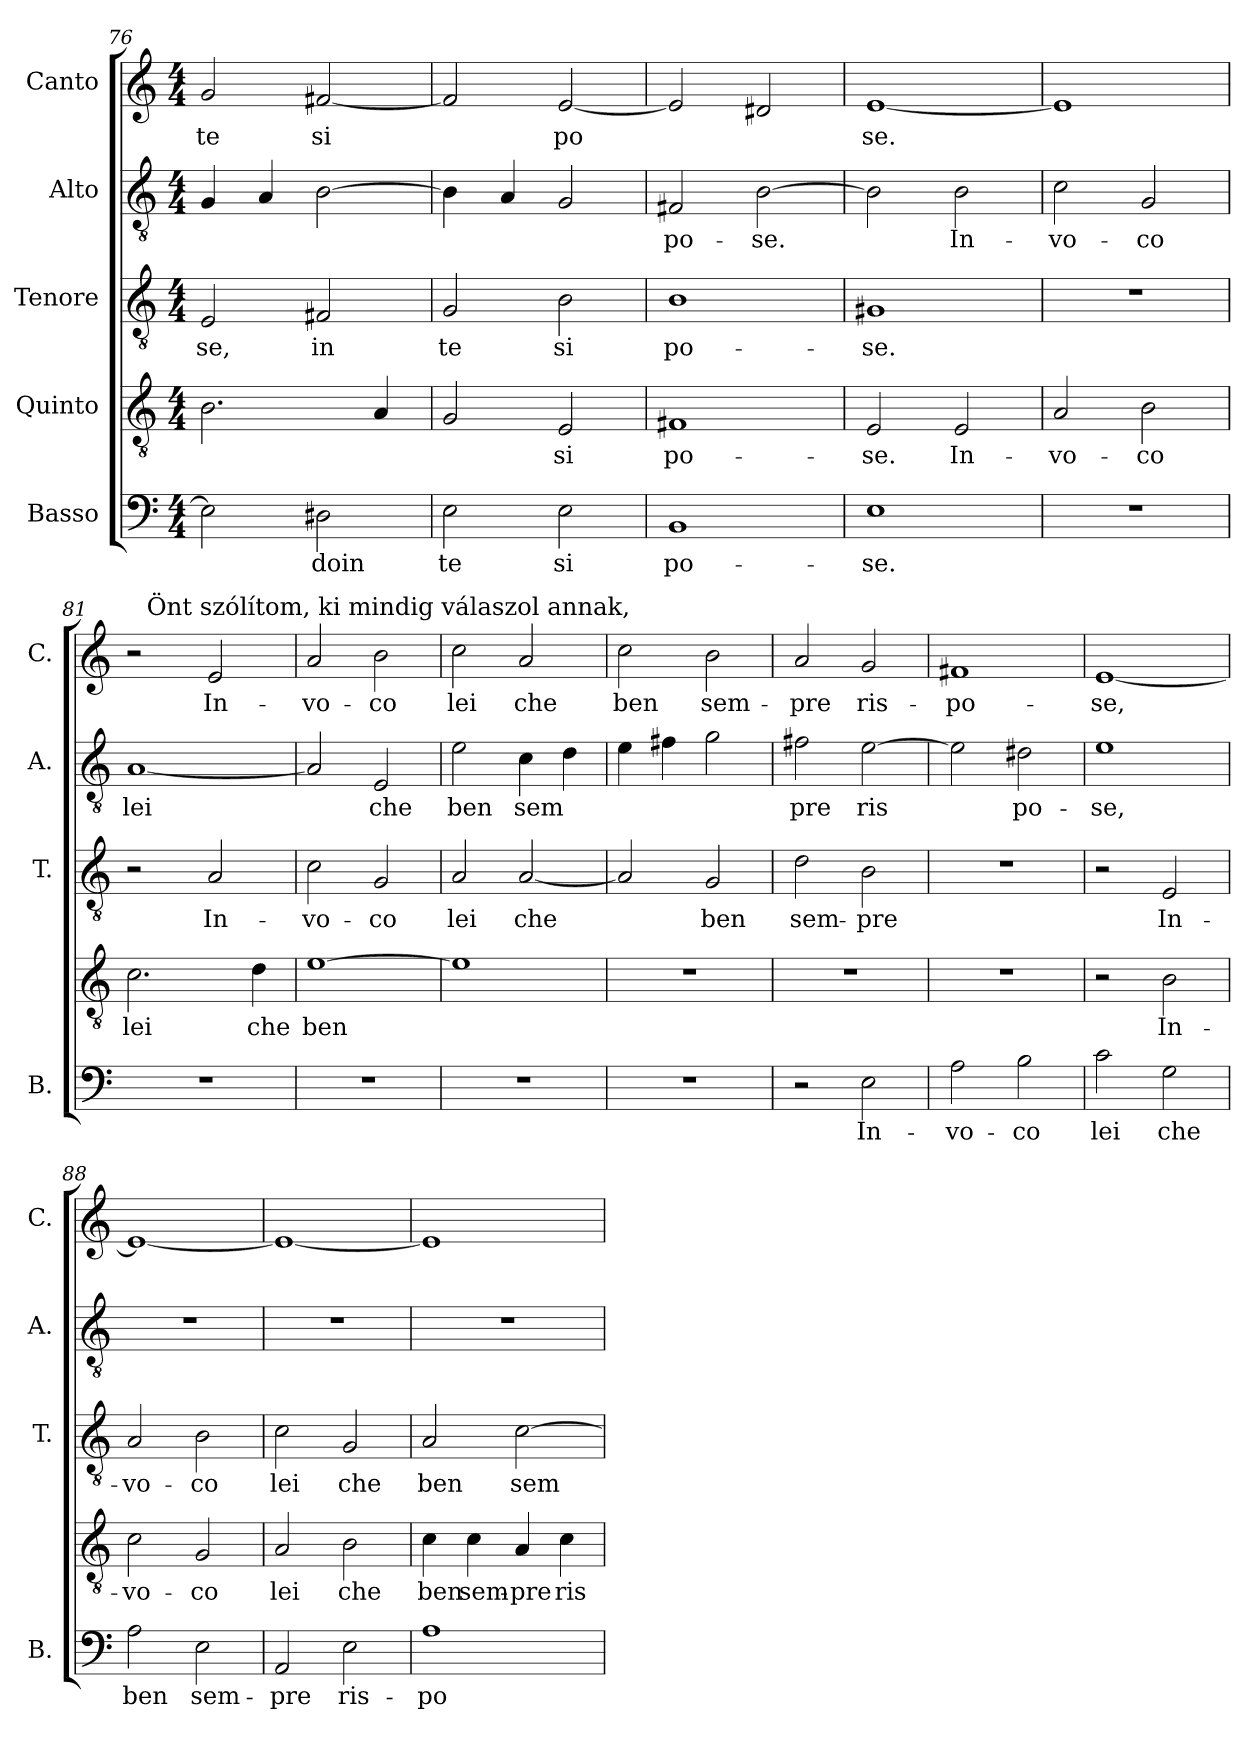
**kern	**text	**kern	**text	**kern	**text	**kern	**text	**kern	**text
*part5	*part5	*part4	*part4	*part3	*part3	*part2	*part2	*part1	*part1
*staff5	*staff5	*staff4	*staff4	*staff3	*staff3	*staff2	*staff2	*staff1	*staff1
*I"Basso	*	*I"Quinto	*	*I"Tenore	*	*I"Alto	*	*I"Canto	*
*I'B.	*	*	*	*I'T.	*	*I'A.	*	*I'C.	*
*clefF4	*	*clefGv2	*	*clefGv2	*	*clefGv2	*	*clefG2	*
*k[]	*	*k[]	*	*k[]	*	*k[]	*	*k[]	*
*C:	*	*C:	*	*C:	*	*C:	*	*C:	*
*M4/4	*	*M4/4	*	*M4/4	*	*M4/4	*	*M4/4	*
=76	=76	=76	=76	=76	=76	=76	=76	=76	=76
!	!LO:LY:b:cj	!	!LO:LY:b:cj	!	!LO:LY:b:cj	!	!LO:LY:b:cj	!	!LO:LY:b:cj
2E\]	--	2.B\	.	2E/	-se,	4G/	.	2g/	te
!	!	!	!	!	!	!	!LO:LY:b:cj	!	!
.	.	.	.	.	.	4A/	.	.	.
!	!LO:LY:b:cj	!	!	!	!LO:LY:b:cj	!	!LO:LY:b:cj	!	!LO:LY:b:cj
2D#X\	-doin	.	.	2F#X/	in	[>2B\	.	[<2f#X/	si
!	!	!	!LO:LY:b:cj	!	!	!	!	!	!
.	.	4A/	.	.	.	.	.	.	.
=77	=77	=77	=77	=77	=77	=77	=77	=77	=77
!	!LO:LY:b:cj	!	!LO:LY:b:cj	!	!LO:LY:b:cj	!	!LO:LY:b:cj	!	!LO:LY:b:cj
2E\	te	2G/	.	2G/	te	4B\]	.	2f#/]	.
!	!	!	!	!	!	!	!LO:LY:b:cj	!	!
.	.	.	.	.	.	4A/	.	.	.
!	!LO:LY:b:cj	!	!LO:LY:b:cj	!	!LO:LY:b:cj	!	!LO:LY:b:cj	!	!LO:LY:b:cj
2E\	si	2E/	si	2B\	si	2G/	.	[<2e/	po-
=78	=78	=78	=78	=78	=78	=78	=78	=78	=78
!	!LO:LY:b:cj	!	!LO:LY:b:cj	!	!LO:LY:b:cj	!	!LO:LY:b:cj	!	!LO:LY:b:cj
1BB	po-	1F#X	po-	1B	po-	2F#X/	po-	2e/]	--
!	!	!	!	!	!	!	!LO:LY:b:cj	!	!LO:LY:b:cj
.	.	.	.	.	.	[>2B\	-se.	2d#X/	--
=79	=79	=79	=79	=79	=79	=79	=79	=79	=79
!	!LO:LY:b:cj	!	!LO:LY:b:cj	!	!LO:LY:b:cj	!	!LO:LY:b:cj	!	!LO:LY:b:cj
1E	-se.	2E/	-se.	1G#X	-se.	2B\]	.	[<1e	-se.
!	!	!	!LO:LY:b:cj	!	!	!	!LO:LY:b:cj	!	!
.	.	2E/	In-	.	.	2B\	In-	.	.
=80	=80	=80	=80	=80	=80	=80	=80	=80	=80
!	!	!	!LO:LY:b:cj	!	!	!	!LO:LY:b:cj	!	!LO:LY:b:cj
1r	.	2A/	-vo-	1r	.	2c\	-vo-	1e]	.
!	!	!	!LO:LY:b:cj	!	!	!	!LO:LY:b:cj	!	!
.	.	2B\	-co	.	.	2G/	-co	.	.
!!LO:PB:g=z
=81	=81	=81	=81	=81	=81	=81	=81	=81	=81
!	!	!	!LO:LY:b:cj	!	!	!	!LO:LY:b:cj	!	!
*	*	*	*	*	*	*	*	*^	*
1r	.	2.c\	lei	2r	.	[<1A	lei	2r	16ryy	.
!	!	!	!	!	!	!	!	!	!LO:TX:a:t=Önt szólítom, ki mindig válaszol annak,	!
.	.	.	.	.	.	.	.	.	2...ryy	.
!	!	!	!	!	!LO:LY:b:cj	!	!	!	!	!LO:LY:b:cj
.	.	.	.	2A/	In-	.	.	2e/	.	In-
!	!	!	!LO:LY:b:cj	!	!	!	!	!	!	!
.	.	4d\	che	.	.	.	.	.	.	.
=82	=82	=82	=82	=82	=82	=82	=82	=82	=82	=82
!	!	!	!LO:LY:b:cj	!	!LO:LY:b:cj	!	!LO:LY:b:cj	!	!	!LO:LY:b:cj
*	*	*	*	*	*	*	*	*v	*v	*
1r	.	[>1e	ben	2c\	-vo-	2A/]	.	2a/	-vo-
!	!	!	!	!	!LO:LY:b:cj	!	!LO:LY:b:cj	!	!LO:LY:b:cj
.	.	.	.	2G/	-co	2E/	che	2b\	-co
=83	=83	=83	=83	=83	=83	=83	=83	=83	=83
!	!	!	!LO:LY:b:cj	!	!LO:LY:b:cj	!	!LO:LY:b:cj	!	!LO:LY:b:cj
1r	.	1e]	.	2A/	lei	2e\	ben	2cc\	lei
!	!	!	!	!	!LO:LY:b:cj	!	!LO:LY:b:cj	!	!LO:LY:b:cj
.	.	.	.	[<2A/	che	4c\	sem-	2a/	che
!	!	!	!	!	!	!	!LO:LY:b:cj	!	!
.	.	.	.	.	.	4d\	--	.	.
=84	=84	=84	=84	=84	=84	=84	=84	=84	=84
!	!	!	!	!	!LO:LY:b:cj	!	!LO:LY:b:cj	!	!LO:LY:b:cj
1r	.	1r	.	2A/]	.	4e\	--	2cc\	ben
!	!	!	!	!	!	!	!LO:LY:b:cj	!	!
.	.	.	.	.	.	4f#X\	--	.	.
!	!	!	!	!	!LO:LY:b:cj	!	!LO:LY:b:cj	!	!LO:LY:b:cj
.	.	.	.	2G/	ben	2g\	--	2b\	sem-
=85	=85	=85	=85	=85	=85	=85	=85	=85	=85
!	!	!	!	!	!LO:LY:b:cj	!	!LO:LY:b:cj	!	!LO:LY:b:cj
2r	.	1r	.	2d\	sem-	2f#X\	-pre	2a/	-pre
!	!LO:LY:b:cj	!	!	!	!LO:LY:b:cj	!	!LO:LY:b:cj	!	!LO:LY:b:cj
2E\	In-	.	.	2B\	-pre	[>2e\	ris-	2g/	ris-
=86	=86	=86	=86	=86	=86	=86	=86	=86	=86
!	!LO:LY:b:cj	!	!	!	!	!	!LO:LY:b:cj	!	!LO:LY:b:cj
2A\	-vo-	1r	.	1r	.	2e\]	--	1f#X	-po-
!	!LO:LY:b:cj	!	!	!	!	!	!LO:LY:b:cj	!	!
2B\	-co	.	.	.	.	2d#X\	-po-	.	.
=87	=87	=87	=87	=87	=87	=87	=87	=87	=87
!	!LO:LY:b:cj	!	!	!	!	!	!LO:LY:b:cj	!	!LO:LY:b:cj
2c\	lei	2r	.	2r	.	1e	-se,	[<1e	-se,
!	!LO:LY:b:cj	!	!LO:LY:b:cj	!	!LO:LY:b:cj	!	!	!	!
2G\	che	2B\	In-	2E/	In-	.	.	.	.
=88	=88	=88	=88	=88	=88	=88	=88	=88	=88
!	!LO:LY:b:cj	!	!LO:LY:b:cj	!	!LO:LY:b:cj	!	!	!	!LO:LY:b:cj
2A\	ben	2c\	-vo-	2A/	-vo-	1r	.	1e_>	.
!	!LO:LY:b:cj	!	!LO:LY:b:cj	!	!LO:LY:b:cj	!	!	!	!
2E\	sem-	2G/	-co	2B\	-co	.	.	.	.
!!LO:PB:g=z
=89	=89	=89	=89	=89	=89	=89	=89	=89	=89
!	!LO:LY:b:cj	!	!LO:LY:b:cj	!	!LO:LY:b:cj	!	!	!	!LO:LY:b:cj
2AA/	-pre	2A/	lei	2c\	lei	1r	.	1e_<	.
!	!LO:LY:b:cj	!	!LO:LY:b:cj	!	!LO:LY:b:cj	!	!	!	!
2E\	ris-	2B\	che	2G/	che	.	.	.	.
=90	=90	=90	=90	=90	=90	=90	=90	=90	=90
!	!LO:LY:b:cj	!	!LO:LY:b:cj	!	!LO:LY:b:cj	!	!	!	!LO:LY:b:cj
1A	-po-	4c\	ben	2A/	ben	1r	.	1e]	.
!	!	!	!LO:LY:b:cj	!	!	!	!	!	!
.	.	4c\	sem-	.	.	.	.	.	.
!	!	!	!LO:LY:b:cj	!	!LO:LY:b:cj	!	!	!	!
.	.	4A/	-pre	[>2c\	sem-	.	.	.	.
!	!	!	!LO:LY:b:cj	!	!	!	!	!	!
.	.	4c\	ris-	.	.	.	.	.	.
=	=	=	=	=	=	=	=	=	=
*-	*-	*-	*-	*-	*-	*-	*-	*-	*-
